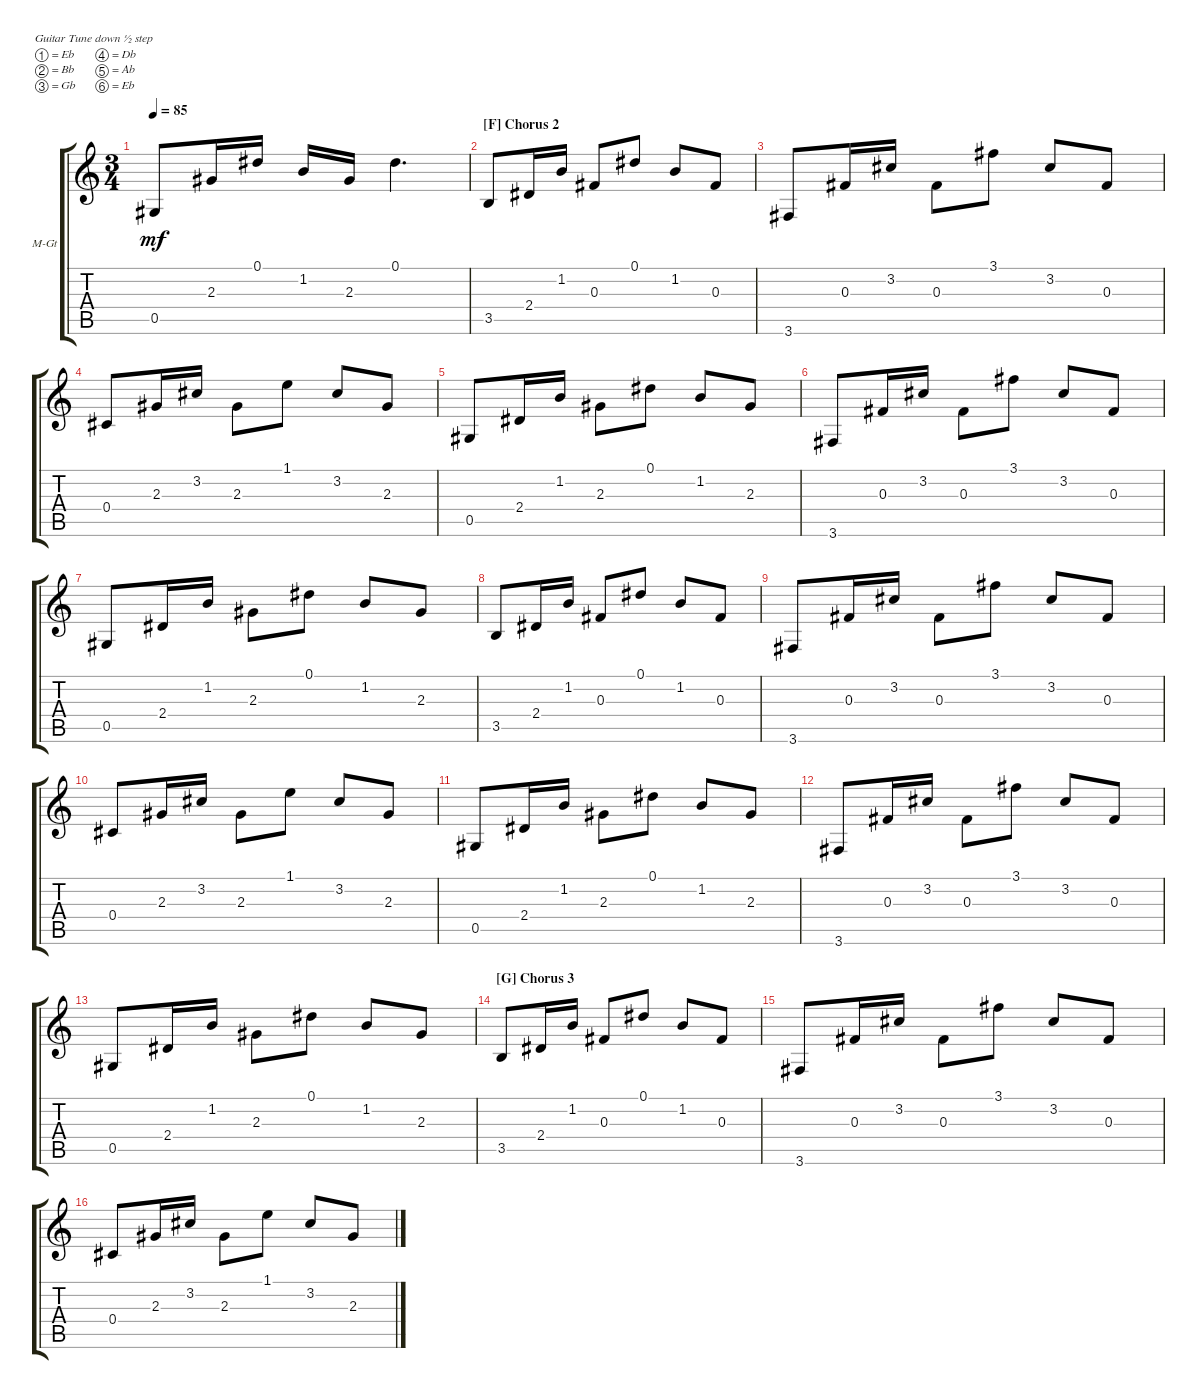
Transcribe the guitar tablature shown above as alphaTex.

\defaultSystemsLayout 4
\bracketExtendMode groupsimilarinstruments
\firstSystemTrackNameOrientation horizontal
\otherSystemsTrackNameOrientation horizontal
\track ("Main Guitar" "M-Gt") {instrument acousticguitarsteel}
\staff {score tabs}
\tuning (Eb4 Bb3 Gb3 Db3 Ab2 Eb2)
\ts (3 4)
\tempo 85
\clef g2
\ks c
0.5.8{dy mf} 2.3.16 0.1.16 1.2.16 2.3.16 0.1.4{d} |
\section ("F" "Chorus 2")
3.5.8 2.4.16 1.2.16 0.3.8 0.1.8 1.2.8 0.3.8 |
3.6.8 0.3.16 3.2.16 0.3.8 3.1.8 3.2.8 0.3.8 |
0.4.8 2.3.16 3.2.16 2.3.8 1.1.8 3.2.8 2.3.8 |
0.5.8 2.4.16 1.2.16 2.3.8 0.1.8 1.2.8 2.3.8 |
3.6.8 0.3.16 3.2.16 0.3.8 3.1.8 3.2.8 0.3.8 |
0.5.8 2.4.16 1.2.16 2.3.8 0.1.8 1.2.8 2.3.8 |
3.5.8 2.4.16 1.2.16 0.3.8 0.1.8 1.2.8 0.3.8 |
3.6.8 0.3.16 3.2.16 0.3.8 3.1.8 3.2.8 0.3.8 |
0.4.8 2.3.16 3.2.16 2.3.8 1.1.8 3.2.8 2.3.8 |
0.5.8 2.4.16 1.2.16 2.3.8 0.1.8 1.2.8 2.3.8 |
3.6.8 0.3.16 3.2.16 0.3.8 3.1.8 3.2.8 0.3.8 |
0.5.8 2.4.16 1.2.16 2.3.8 0.1.8 1.2.8 2.3.8 |
\section ("G" "Chorus 3")
3.5.8 2.4.16 1.2.16 0.3.8 0.1.8 1.2.8 0.3.8 |
3.6.8 0.3.16 3.2.16 0.3.8 3.1.8 3.2.8 0.3.8 |
0.4.8 2.3.16 3.2.16 2.3.8 1.1.8 3.2.8 2.3.8
